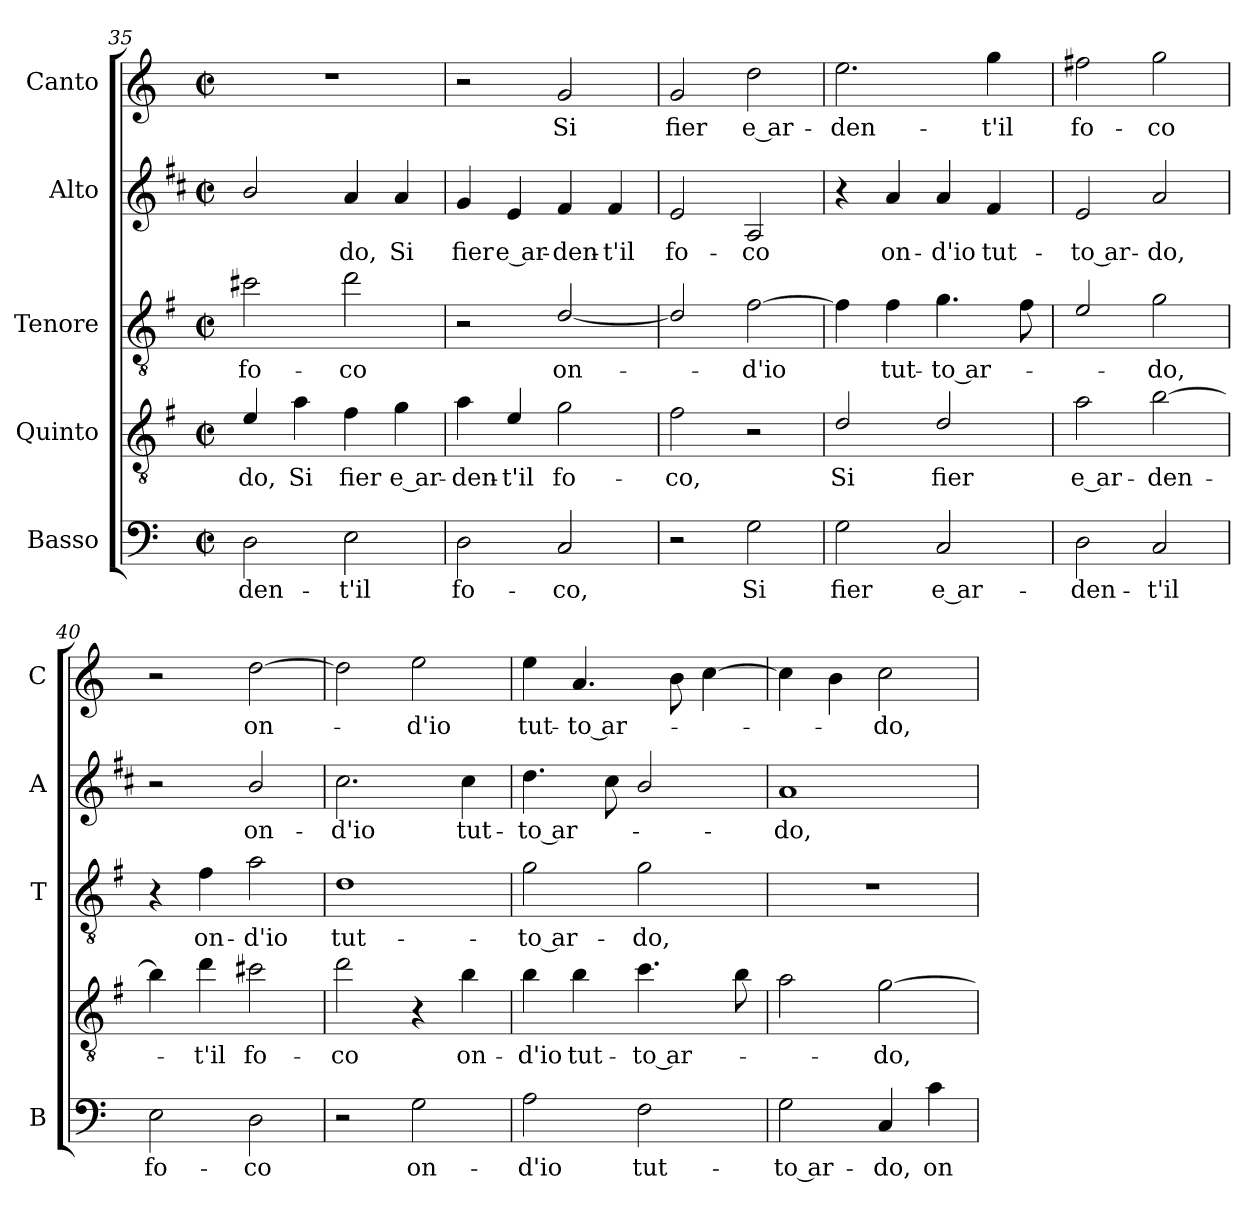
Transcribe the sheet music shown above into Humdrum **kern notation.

**kern	**text	**kern	**text	**kern	**text	**kern	**text	**kern	**text
*part5	*part5	*part4	*part4	*part3	*part3	*part2	*part2	*part1	*part1
*staff5	*staff5	*staff4	*staff4	*staff3	*staff3	*staff2	*staff2	*staff1	*staff1
*I"Basso	*	*I"Quinto	*	*I"Tenore	*	*I"Alto	*	*I"Canto	*
*I'B	*	*	*	*I'T	*	*I'A	*	*I'C	*
*clefF4	*	*clefGv2	*	*clefGv2	*	*clefG2	*	*clefG2	*
*	*	*ITrd4c7	*	*ITrd4c7	*	*ITrd1c2	*	*	*
*k[]	*	*k[]	*	*k[]	*	*k[]	*	*k[]	*
*C:	*	*C:	*	*C:	*	*C:	*	*C:	*
*M2/2	*	*M2/2	*	*M2/2	*	*M2/2	*	*M2/2	*
*met(c|)	*	*met(c|)	*	*met(c|)	*	*met(c|)	*	*met(c|)	*
=35	=35	=35	=35	=35	=35	=35	=35	=35	=35
!	!LO:LY:b	!	!	!	!	!	!	!	!
!	!	!	!LO:LY:b	!	!	!	!	!	!
!	!	!	!	!	!LO:LY:b	!	!	!	!
2D\	-den-	4A/	-do,	2f#X\	fo-	2a/	.	1r	.
!	!	!	!LO:LY:b	!	!	!	!	!	!
.	.	4d\	Si	.	.	.	.	.	.
!	!LO:LY:b	!	!	!	!	!	!	!	!
!	!	!	!LO:LY:b	!	!	!	!	!	!
!	!	!	!	!	!LO:LY:b	!	!	!	!
!	!	!	!	!	!	!	!LO:LY:b	!	!
2E\	-t'il	4B\	fier	2g\	-co	4g/	-do,	.	.
!	!	!	!LO:LY:b	!	!	!	!	!	!
!	!	!	!	!	!	!	!LO:LY:b	!	!
.	.	4c\	e ar-	.	.	4g/	Si	.	.
=36	=36	=36	=36	=36	=36	=36	=36	=36	=36
!	!LO:LY:b	!	!	!	!	!	!	!	!
!	!	!	!LO:LY:b	!	!	!	!	!	!
!	!	!	!	!	!	!	!LO:LY:b	!	!
2D\	fo-	4d\	-den-	2r	.	4f/	fier	2r	.
!	!	!	!LO:LY:b	!	!	!	!	!	!
!	!	!	!	!	!	!	!LO:LY:b	!	!
.	.	4A/	-t'il	.	.	4d/	e ar-	.	.
!	!LO:LY:b	!	!	!	!	!	!	!	!
!	!	!	!LO:LY:b	!	!	!	!	!	!
!	!	!	!	!	!LO:LY:b	!	!	!	!
!	!	!	!	!	!	!	!LO:LY:b	!	!
!	!	!	!	!	!	!	!	!	!LO:LY:b
2C/	-co,	2c\	fo-	[2G/	on-	4e/	-den-	2g/	Si
!	!	!	!	!	!	!	!LO:LY:b	!	!
.	.	.	.	.	.	4e/	-t'il	.	.
=37	=37	=37	=37	=37	=37	=37	=37	=37	=37
!	!	!	!LO:LY:b	!	!	!	!	!	!
!	!	!	!	!	!	!	!LO:LY:b	!	!
!	!	!	!	!	!	!	!	!	!LO:LY:b
2r	.	2B\	-co,	2G/]	.	2d/	fo-	2g/	fier
!	!LO:LY:b	!	!	!	!	!	!	!	!
!	!	!	!	!	!LO:LY:b	!	!	!	!
!	!	!	!	!	!	!	!LO:LY:b	!	!
!	!	!	!	!	!	!	!	!	!LO:LY:b
2G\	Si	2r	.	[2B\	-d'io	2G/	-co	2dd\	e ar-
=38	=38	=38	=38	=38	=38	=38	=38	=38	=38
!	!LO:LY:b	!	!	!	!	!	!	!	!
!	!	!	!LO:LY:b	!	!	!	!	!	!
!	!	!	!	!	!	!	!	!	!LO:LY:b
2G\	fier	2G/	Si	4B\]	.	4r	.	2.ee\	-den-
!	!	!	!	!	!LO:LY:b	!	!	!	!
!	!	!	!	!	!	!	!LO:LY:b	!	!
.	.	.	.	4B\	tut-	4g/	on-	.	.
!	!LO:LY:b	!	!	!	!	!	!	!	!
!	!	!	!LO:LY:b	!	!	!	!	!	!
!	!	!	!	!	!LO:LY:b	!	!	!	!
!	!	!	!	!	!	!	!LO:LY:b	!	!
2C/	e ar-	2G/	fier	4.c\	-to ar-	4g/	-d'io	.	.
!	!	!	!	!	!	!	!LO:LY:b	!	!
!	!	!	!	!	!	!	!	!	!LO:LY:b
.	.	.	.	.	.	4e/	tut-	4gg\	-t'il
.	.	.	.	8B\	.	.	.	.	.
!!LO:PB:g=z
=39	=39	=39	=39	=39	=39	=39	=39	=39	=39
!	!LO:LY:b	!	!	!	!	!	!	!	!
!	!	!	!LO:LY:b	!	!	!	!	!	!
!	!	!	!	!	!	!	!LO:LY:b	!	!
!	!	!	!	!	!	!	!	!	!LO:LY:b
2D\	-den-	2d\	e ar-	2A/	.	2d/	-to ar-	2ff#X\	fo-
!	!LO:LY:b	!	!	!	!	!	!	!	!
!	!	!	!LO:LY:b	!	!	!	!	!	!
!	!	!	!	!	!LO:LY:b	!	!	!	!
!	!	!	!	!	!	!	!LO:LY:b	!	!
!	!	!	!	!	!	!	!	!	!LO:LY:b
2C/	-t'il	[2e\	-den-	2c\	-do,	2g/	-do,	2gg\	-co
=40	=40	=40	=40	=40	=40	=40	=40	=40	=40
!	!LO:LY:b	!	!	!	!	!	!	!	!
2E\	fo-	4e\]	.	4r	.	2r	.	2r	.
!	!	!	!LO:LY:b	!	!	!	!	!	!
!	!	!	!	!	!LO:LY:b	!	!	!	!
.	.	4g\	-t'il	4B\	on-	.	.	.	.
!	!LO:LY:b	!	!	!	!	!	!	!	!
!	!	!	!LO:LY:b	!	!	!	!	!	!
!	!	!	!	!	!LO:LY:b	!	!	!	!
!	!	!	!	!	!	!	!LO:LY:b	!	!
!	!	!	!	!	!	!	!	!	!LO:LY:b
2D\	-co	2f#X\	fo-	2d\	-d'io	2a/	on-	[2dd\	on-
=41	=41	=41	=41	=41	=41	=41	=41	=41	=41
!	!	!	!LO:LY:b	!	!	!	!	!	!
!	!	!	!	!	!LO:LY:b	!	!	!	!
!	!	!	!	!	!	!	!LO:LY:b	!	!
2r	.	2g\	-co	1G	tut-	2.b\	-d'io	2dd\]	.
!	!LO:LY:b	!	!	!	!	!	!	!	!
!	!	!	!	!	!	!	!	!	!LO:LY:b
2G\	on-	4r	.	.	.	.	.	2ee\	-d'io
!	!	!	!LO:LY:b	!	!	!	!	!	!
!	!	!	!	!	!	!	!LO:LY:b	!	!
.	.	4e\	on-	.	.	4b\	tut-	.	.
=42	=42	=42	=42	=42	=42	=42	=42	=42	=42
!	!LO:LY:b	!	!	!	!	!	!	!	!
!	!	!	!LO:LY:b	!	!	!	!	!	!
!	!	!	!	!	!LO:LY:b	!	!	!	!
!	!	!	!	!	!	!	!LO:LY:b	!	!
!	!	!	!	!	!	!	!	!	!LO:LY:b
2A\	-d'io	4e\	-d'io	2c\	-to ar-	4.cc\	-to ar-	4ee\	tut-
!	!	!	!LO:LY:b	!	!	!	!	!	!
!	!	!	!	!	!	!	!	!	!LO:LY:b
.	.	4e\	tut-	.	.	.	.	4.a/	-to ar-
.	.	.	.	.	.	8b\	.	.	.
!	!LO:LY:b	!	!	!	!	!	!	!	!
!	!	!	!LO:LY:b	!	!	!	!	!	!
!	!	!	!	!	!LO:LY:b	!	!	!	!
2F\	tut-	4.f\	-to ar-	2c\	-do,	2a/	.	.	.
.	.	.	.	.	.	.	.	8b\	.
.	.	.	.	.	.	.	.	[4cc\	.
.	.	8e\	.	.	.	.	.	.	.
=43	=43	=43	=43	=43	=43	=43	=43	=43	=43
!	!LO:LY:b	!	!	!	!	!	!	!	!
!	!	!	!	!	!	!	!LO:LY:b	!	!
2G\	-to ar-	2d\	.	1r	.	1g	-do,	4cc\]	.
.	.	.	.	.	.	.	.	4b\	.
!	!LO:LY:b	!	!	!	!	!	!	!	!
!	!	!	!LO:LY:b	!	!	!	!	!	!
!	!	!	!	!	!	!	!	!	!LO:LY:b
4C/	-do,	[2c\	-do,	.	.	.	.	2cc\	-do,
!	!LO:LY:b	!	!	!	!	!	!	!	!
4c\	on-	.	.	.	.	.	.	.	.
=	=	=	=	=	=	=	=	=	=
*-	*-	*-	*-	*-	*-	*-	*-	*-	*-
